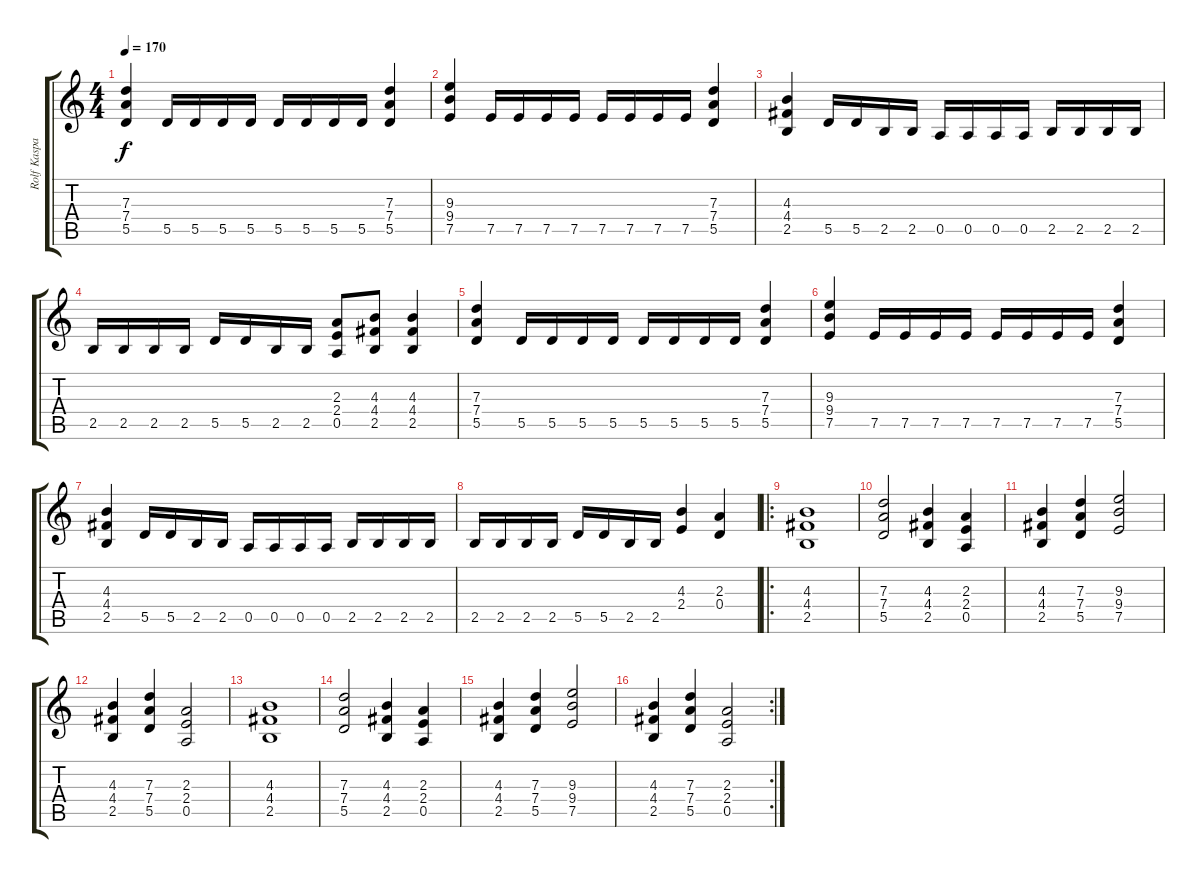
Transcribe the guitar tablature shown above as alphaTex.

\track ("Rolf Kasparek" "Rolf Kaspa") {instrument overdrivenguitar}
\staff {score tabs}
\tuning (E4 B3 G3 D3 A2 E2) {hide}
\ts (4 4)
\tempo 170
\clef g2
\ks c
(7.3 7.4 5.5).4{dy f} 5.5.16 5.5.16 5.5.16 5.5.16 5.5.16 5.5.16 5.5.16 5.5.16 (7.3 7.4 5.5).4 |
(9.3 9.4 7.5).4 7.5.16 7.5.16 7.5.16 7.5.16 7.5.16 7.5.16 7.5.16 7.5.16 (7.3 7.4 5.5).4 |
(4.3 4.4 2.5).4 5.5.16 5.5.16 2.5.16 2.5.16 0.5.16 0.5.16 0.5.16 0.5.16 2.5.16 2.5.16 2.5.16 2.5.16 |
2.5.16 2.5.16 2.5.16 2.5.16 5.5.16 5.5.16 2.5.16 2.5.16 (2.3 2.4 0.5).8 (4.3 4.4 2.5).8 (4.3 4.4 2.5).4 |
(7.3 7.4 5.5).4 5.5.16 5.5.16 5.5.16 5.5.16 5.5.16 5.5.16 5.5.16 5.5.16 (7.3 7.4 5.5).4 |
(9.3 9.4 7.5).4 7.5.16 7.5.16 7.5.16 7.5.16 7.5.16 7.5.16 7.5.16 7.5.16 (7.3 7.4 5.5).4 |
(4.3 4.4 2.5).4 5.5.16 5.5.16 2.5.16 2.5.16 0.5.16 0.5.16 0.5.16 0.5.16 2.5.16 2.5.16 2.5.16 2.5.16 |
2.5.16 2.5.16 2.5.16 2.5.16 5.5.16 5.5.16 2.5.16 2.5.16 (4.3 2.4).4 (2.3 0.4).4 |
\ro
(4.3 4.4 2.5).1 |
(7.3 7.4 5.5).2 (4.3 4.4 2.5).4 (2.3 2.4 0.5).4 |
(4.3 4.4 2.5).4 (7.3 7.4 5.5).4 (9.3 9.4 7.5).2 |
(4.3 4.4 2.5).4 (7.3 7.4 5.5).4 (2.3 2.4 0.5).2 |
(4.3 4.4 2.5).1 |
(7.3 7.4 5.5).2 (4.3 4.4 2.5).4 (2.3 2.4 0.5).4 |
(4.3 4.4 2.5).4 (7.3 7.4 5.5).4 (9.3 9.4 7.5).2 |
\rc 2
(4.3 4.4 2.5).4 (7.3 7.4 5.5).4 (2.3 2.4 0.5).2
